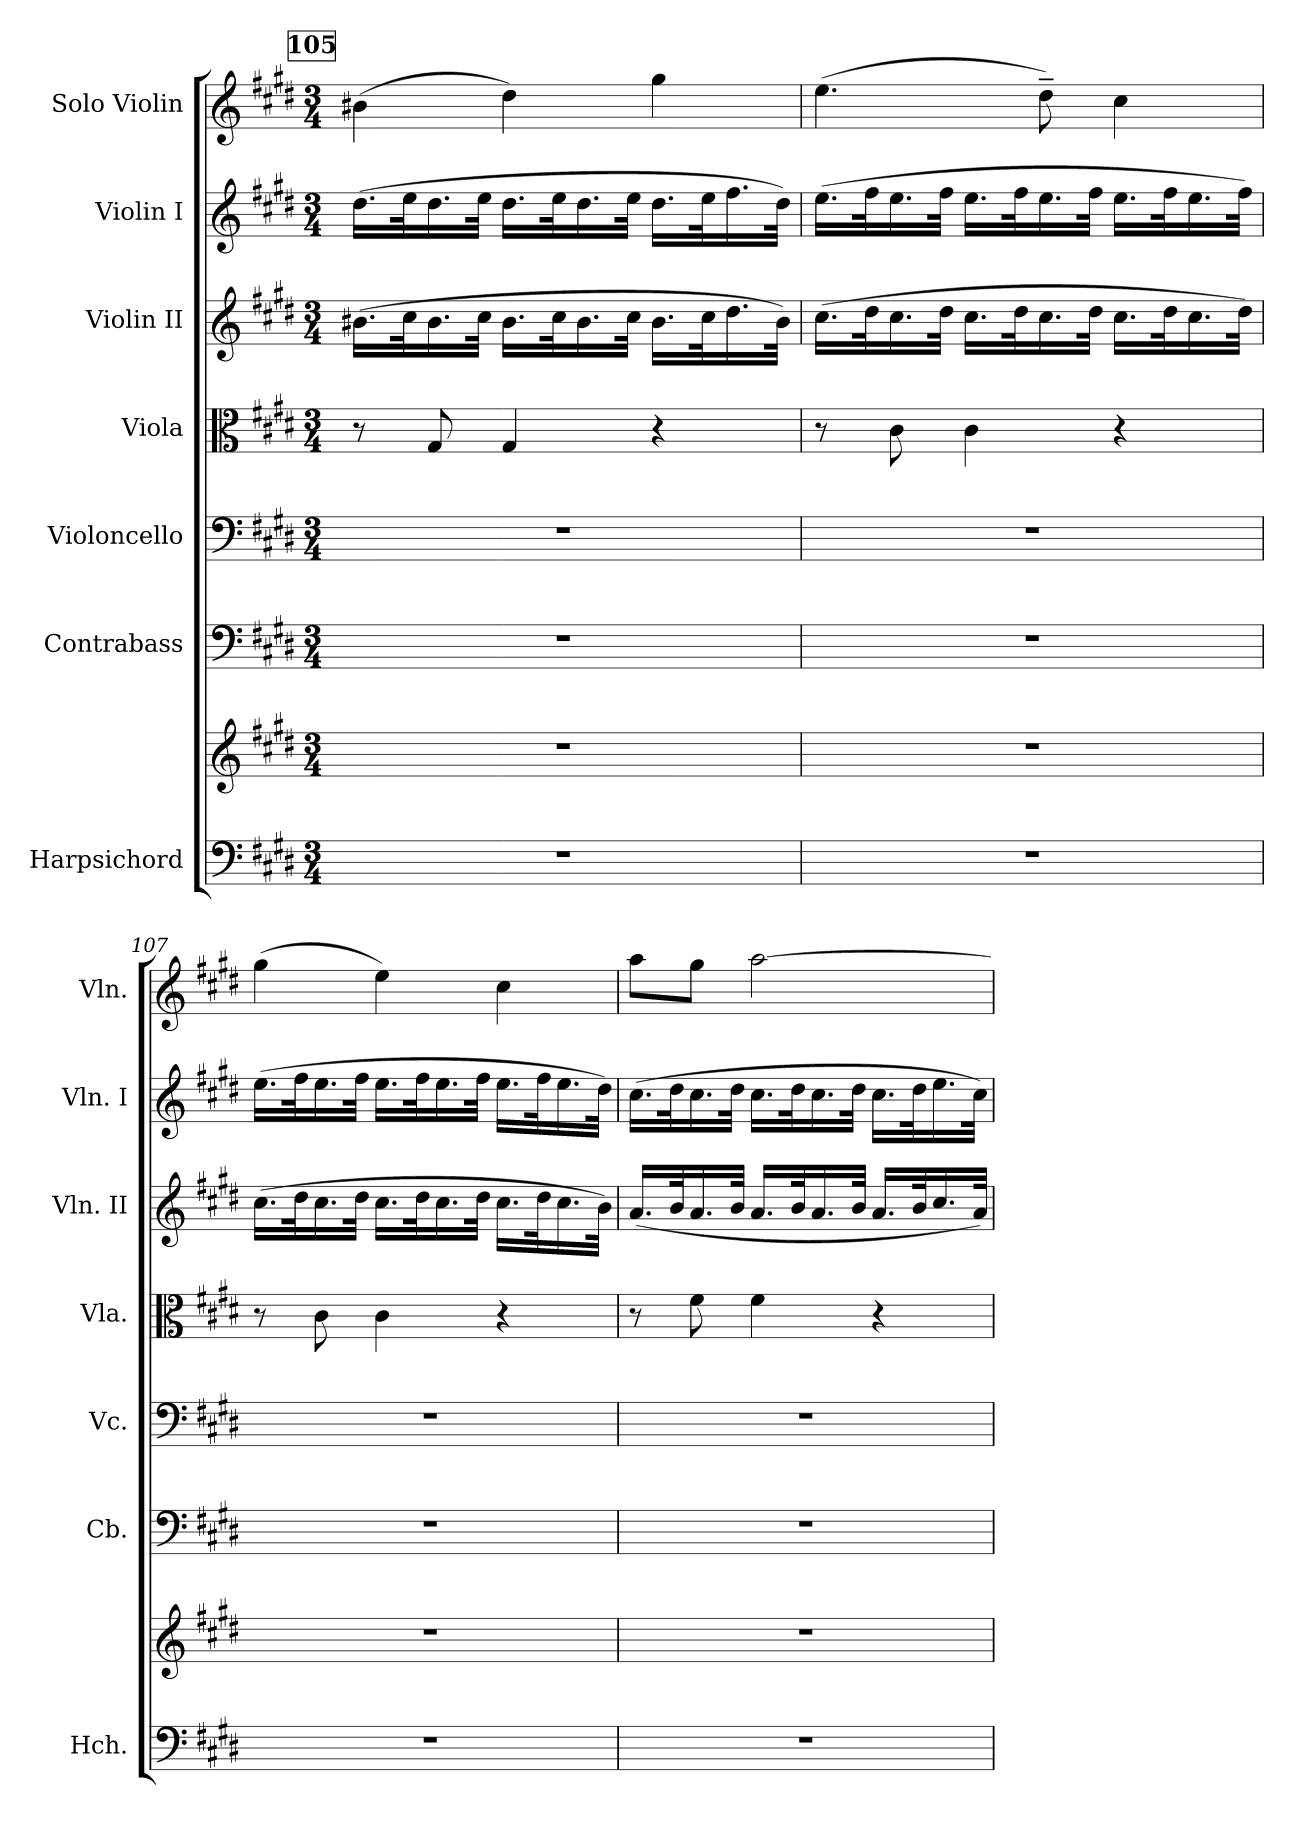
**kern	**kern	**kern	**kern	**kern	**kern	**kern	**kern
*part7	*part7	*part6	*part5	*part4	*part3	*part2	*part1
*staff8	*staff7	*staff6	*staff5	*staff4	*staff3	*staff2	*staff1
*I"Harpsichord	*	*I"Contrabass	*I"Violoncello	*I"Viola	*I"Violin II	*I"Violin I	*I"Solo Violin
*I'Hch.	*	*I'Cb.	*I'Vc.	*I'Vla.	*I'Vln. II	*I'Vln. I	*I'Vln.
*clefF4	*clefG2	*clefF4	*clefF4	*clefC3	*clefG2	*clefG2	*clefG2
*	*	*ITrd7c12	*	*	*	*	*
*k[f#c#g#d#]	*k[f#c#g#d#]	*k[f#c#g#d#]	*k[f#c#g#d#]	*k[f#c#g#d#]	*k[f#c#g#d#]	*k[f#c#g#d#]	*k[f#c#g#d#]
*M3/4	*M3/4	*M3/4	*M3/4	*M3/4	*M3/4	*M3/4	*M3/4
!!LO:REH:place=s1:a:B:fs=14:t=105
=105	=105	=105	=105	=105	=105	=105	=105
2.r	2.r	2.r	2.r	8r	(>16.b#X\LL	(>16.dd#\LL	(>4b#X\
.	.	.	.	.	32cc#\K	32ee\K	.
.	.	.	.	8G#/	16.b#\	16.dd#\	.
.	.	.	.	.	32cc#\JJk	32ee\JJk	.
.	.	.	.	4G#/	16.b#\LL	16.dd#\LL	4dd#\)
.	.	.	.	.	32cc#\K	32ee\K	.
.	.	.	.	.	16.b#\	16.dd#\	.
.	.	.	.	.	32cc#\JJk	32ee\JJk	.
.	.	.	.	4r	16.b#\LL	16.dd#\LL	4gg#\
.	.	.	.	.	32cc#\K	32ee\K	.
.	.	.	.	.	16.dd#\	16.ff#\	.
.	.	.	.	.	32b#\JJk)	32dd#\JJk)	.
!!LO:PB:g=z
=106	=106	=106	=106	=106	=106	=106	=106
2.r	2.r	2.r	2.r	8r	(>16.cc#\LL	(>16.ee\LL	(>4.ee\
.	.	.	.	.	32dd#\K	32ff#\K	.
.	.	.	.	8c#\	16.cc#\	16.ee\	.
.	.	.	.	.	32dd#\JJk	32ff#\JJk	.
.	.	.	.	4c#\	16.cc#\LL	16.ee\LL	.
.	.	.	.	.	32dd#\K	32ff#\K	.
.	.	.	.	.	16.cc#\	16.ee\	8dd#~\)
.	.	.	.	.	32dd#\JJk	32ff#\JJk	.
.	.	.	.	4r	16.cc#\LL	16.ee\LL	4cc#\
.	.	.	.	.	32dd#\K	32ff#\K	.
.	.	.	.	.	16.cc#\	16.ee\	.
.	.	.	.	.	32dd#\JJk)	32ff#\JJk)	.
=107	=107	=107	=107	=107	=107	=107	=107
2.r	2.r	2.r	2.r	8r	(>16.cc#\LL	(>16.ee\LL	(>4gg#\
.	.	.	.	.	32dd#\K	32ff#\K	.
.	.	.	.	8c#\	16.cc#\	16.ee\	.
.	.	.	.	.	32dd#\JJk	32ff#\JJk	.
.	.	.	.	4c#\	16.cc#\LL	16.ee\LL	4ee\)
.	.	.	.	.	32dd#\K	32ff#\K	.
.	.	.	.	.	16.cc#\	16.ee\	.
.	.	.	.	.	32dd#\JJk	32ff#\JJk	.
.	.	.	.	4r	16.cc#\LL	16.ee\LL	4cc#\
.	.	.	.	.	32dd#\K	32ff#\K	.
.	.	.	.	.	16.cc#\	16.ee\	.
.	.	.	.	.	32b\JJk)	32dd#\JJk)	.
!!LO:PB:g=z
=108	=108	=108	=108	=108	=108	=108	=108
2.r	2.r	2.r	2.r	8r	(<16.a/LL	(>16.cc#\LL	8aa\L
.	.	.	.	.	32b/K	32dd#\K	.
.	.	.	.	8f#\	16.a/	16.cc#\	8gg#\J
.	.	.	.	.	32b/JJk	32dd#\JJk	.
.	.	.	.	4f#\	16.a/LL	16.cc#\LL	[2aa\
.	.	.	.	.	32b/K	32dd#\K	.
.	.	.	.	.	16.a/	16.cc#\	.
.	.	.	.	.	32b/JJk	32dd#\JJk	.
.	.	.	.	4r	16.a/LL	16.cc#\LL	.
.	.	.	.	.	32b/K	32dd#\K	.
.	.	.	.	.	16.cc#/	16.ee\	.
.	.	.	.	.	32a/JJk)	32cc#\JJk)	.
=	=	=	=	=	=	=	=
*-	*-	*-	*-	*-	*-	*-	*-
